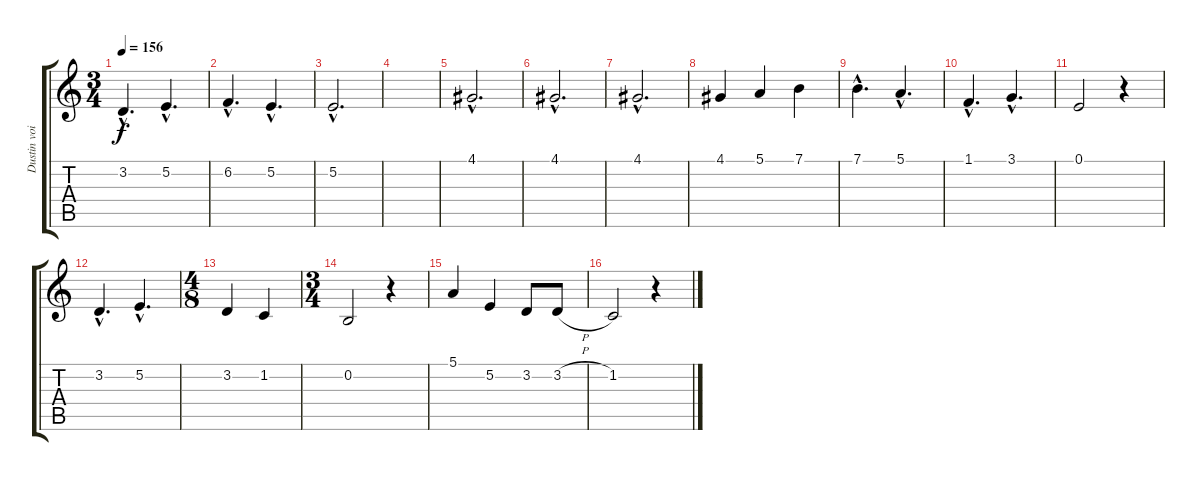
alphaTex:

\track ("Dustin voice" "Dustin voi") {instrument clarinet}
\staff {score tabs}
\tuning (E4 B3 G3 D3 A2 E2) {hide}
\ts (3 4)
\tempo 156
\clef g2
\ks c
3.2{hac}.4{d dy f} 5.2{hac}.4{d} |
6.2{hac}.4{d} 5.2{hac}.4{d} |
5.2{hac}.2{d} |
|
4.1{hac}.2{d} |
4.1{hac}.2{d} |
4.1{hac}.2{d} |
4.1.4 5.1.4 7.1.4 |
7.1{hac}.4{d} 5.1{hac}.4{d} |
1.1{hac}.4{d} 3.1{hac}.4{d} |
0.1.2 r.4 |
3.2{hac}.4{d} 5.2{hac}.4{d} |
\ts (4 8)
3.2.4 1.2.4 |
\ts (3 4)
0.2.2 r.4 |
5.1.4 5.2.4 3.2.8 3.2{h}.8 |
1.2.2 r.4
